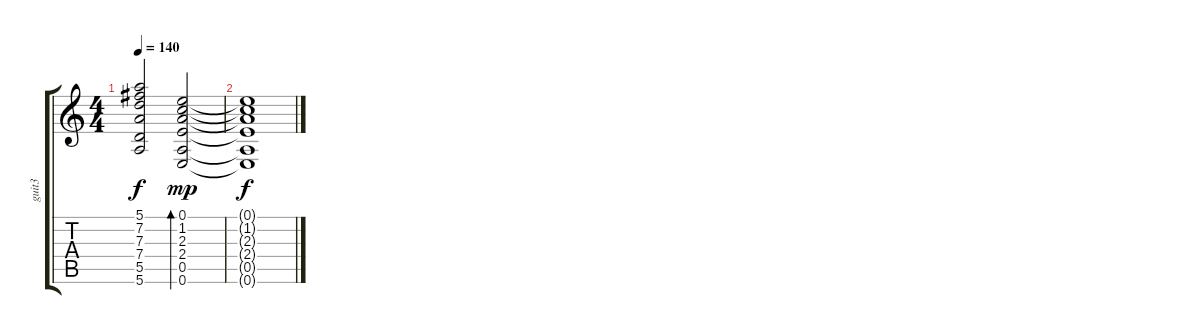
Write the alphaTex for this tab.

\track ("guit3" "guit3") {instrument overdrivenguitar}
\staff {score tabs}
\tuning (E4 B3 G3 D3 A2 E2) {hide}
\ts (4 4)
\tempo 140
\clef g2
\ks c
(5.1{t} 7.2{t} 7.3{t} 7.4{t} 5.5{t} 5.6{t}).2{dy f} (0.1 1.2 2.3 2.4 0.5 0.6).2{bd 480 dy mp} |
(0.1{t} 1.2{t} 2.3{t} 2.4{t} 0.5{t} 0.6{t}).1{dy f}
